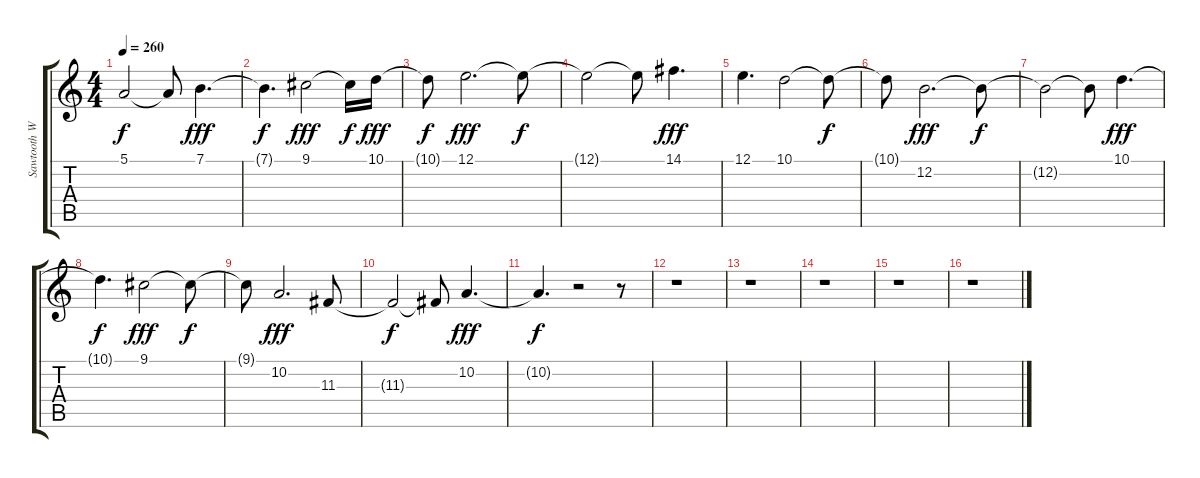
\track ("Sawtooth Wave" "Sawtooth W") {instrument lead2sawtooth}
\staff {score tabs}
\tuning (E4 B3 G3 D3 A2 E2) {hide}
\ts (4 4)
\tempo 260
\clef g2
\ks c
5.1{t}.2{dy f} 5.1{t}.8 7.1.4{d dy fff} |
7.1{t}.4{d dy f} 9.1.2{dy fff} 9.1{t}.16{dy f} 10.1.16{dy fff} |
10.1{t}.8{dy f} 12.1.2{d dy fff} 12.1{t}.8{dy f} |
12.1{t}.2 12.1{t}.8 14.1.4{d dy fff} |
12.1.4{d} 10.1.2 10.1{t}.8{dy f} |
10.1{t}.8 12.2.2{d dy fff} 12.2{t}.8{dy f} |
12.2{t}.2 12.2{t}.8 10.1.4{d dy fff} |
10.1{t}.4{d dy f} 9.1.2{dy fff} 9.1{t}.8{dy f} |
9.1{t}.8 10.2.2{d dy fff} 11.3.8 |
11.3{t}.2{dy f} 11.3{t}.8 10.2.4{d dy fff} |
10.2{t}.4{d dy f} r.2 r.8 |
r.1 |
r.1 |
r.1 |
r.1 |
r.1
